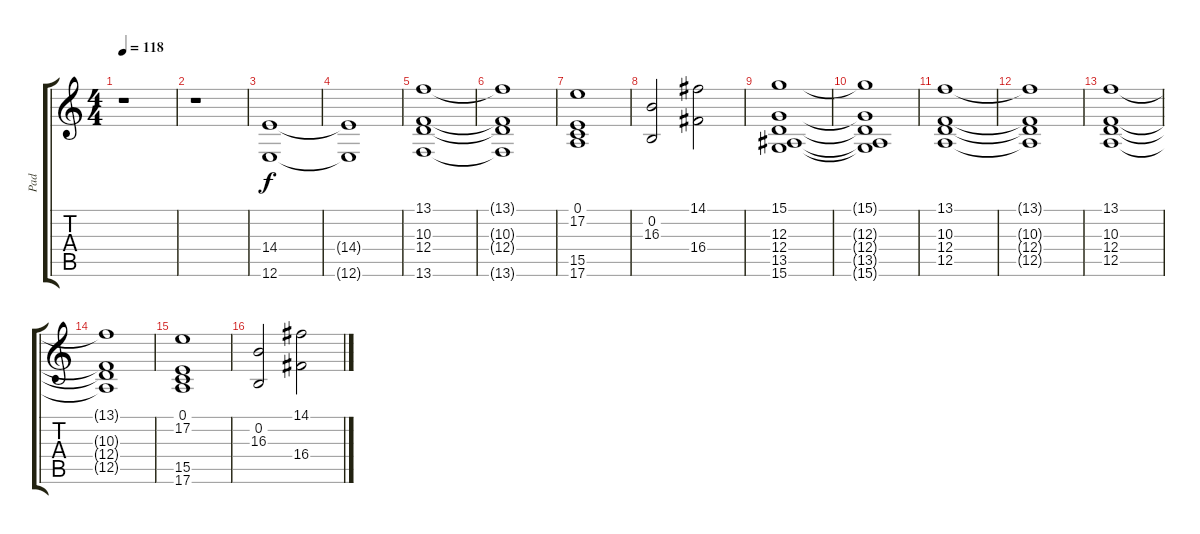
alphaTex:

\track ("Pad" "Pad") {instrument pad2warm}
\staff {score tabs}
\tuning (E4 B3 G3 D3 A2 E2) {hide}
\ts (4 4)
\tempo 118
\clef g2
\ks c
r.1{dy f} |
r.1 |
(14.4 12.6).1 |
(14.4{t} 12.6{t}).1 |
(13.1 10.3 12.4 13.6).1 |
(13.1{t} 10.3{t} 12.4{t} 13.6{t}).1 |
(0.1 17.2 15.5 17.6).1 |
(0.2 16.3).2 (14.1 16.4).2 |
(15.1 12.3 12.4 13.5 15.6).1 |
(15.1{t} 12.3{t} 12.4{t} 13.5{t} 15.6{t}).1 |
(13.1 10.3 12.4 12.5).1 |
(13.1{t} 10.3{t} 12.4{t} 12.5{t}).1 |
(13.1 10.3 12.4 12.5).1 |
(13.1{t} 10.3{t} 12.4{t} 12.5{t}).1 |
(0.1 17.2 15.5 17.6).1 |
(0.2 16.3).2 (14.1 16.4).2
